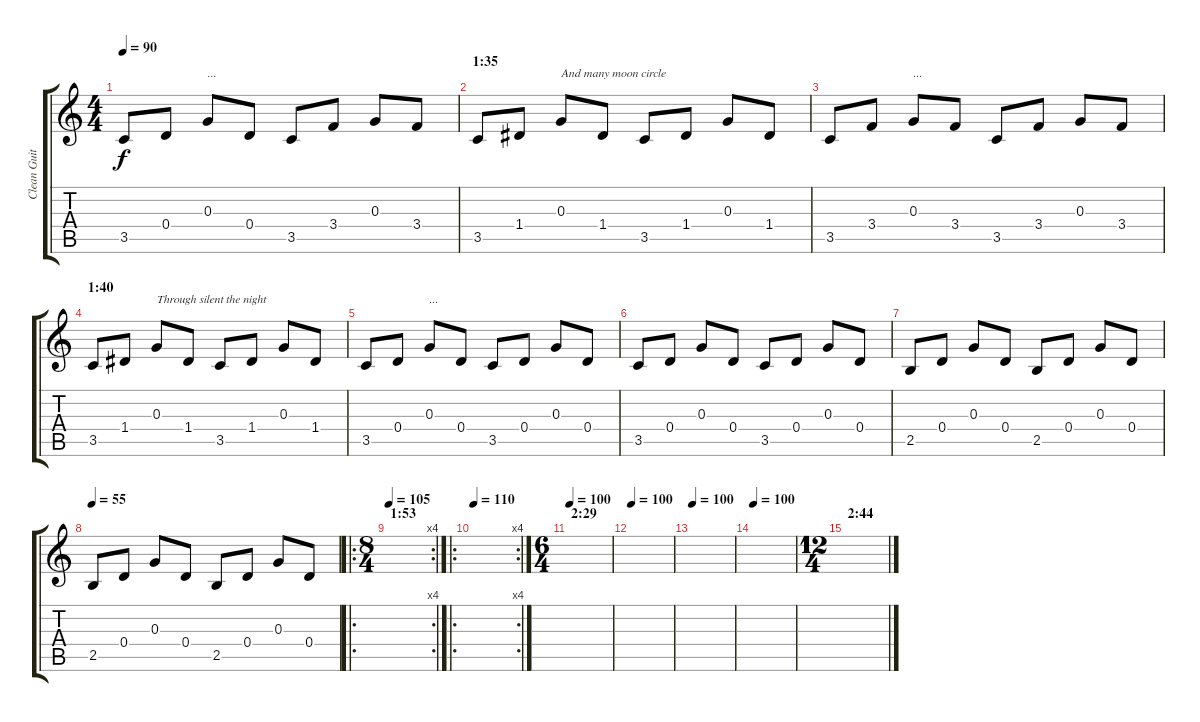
\track ("Clean Guitar" "Clean Guit") {instrument electricguitarclean}
\staff {score tabs}
\tuning (E4 B3 G3 D3 A2 E2) {hide}
\ts (4 4)
\tempo 90
\clef g2
\ks c
3.5.8{dy f} 0.4.8 0.3.8{txt "..."} 0.4.8 3.5.8 3.4.8 0.3.8 3.4.8 |
\section ("" "1:35")
3.5.8 1.4.8 0.3.8{txt "And many moon circle"} 1.4.8 3.5.8 1.4.8 0.3.8 1.4.8 |
3.5.8 3.4.8 0.3.8{txt "..."} 3.4.8 3.5.8 3.4.8 0.3.8 3.4.8 |
\section ("" "1:40")
3.5.8 1.4.8 0.3.8{txt "Through silent the night"} 1.4.8 3.5.8 1.4.8 0.3.8 1.4.8 |
3.5.8 0.4.8 0.3.8{txt "..."} 0.4.8 3.5.8 0.4.8 0.3.8 0.4.8 |
3.5.8 0.4.8 0.3.8 0.4.8 3.5.8 0.4.8 0.3.8 0.4.8 |
2.5.8 0.4.8 0.3.8 0.4.8 2.5.8 0.4.8 0.3.8 0.4.8 |
\tempo 55
2.5.8 0.4.8 0.3.8 0.4.8 2.5.8 0.4.8 0.3.8 0.4.8 |
\ro
\rc 4
\ts (8 4)
\section ("" "1:53")
\tempo 105
|
\ro
\rc 4
\tempo 110
|
\ts (6 4)
\section ("" "2:29")
\tempo 100
|
\tempo 100
|
\tempo 100
|
\tempo 100
|
\ts (12 4)
\section ("" "2:44")
